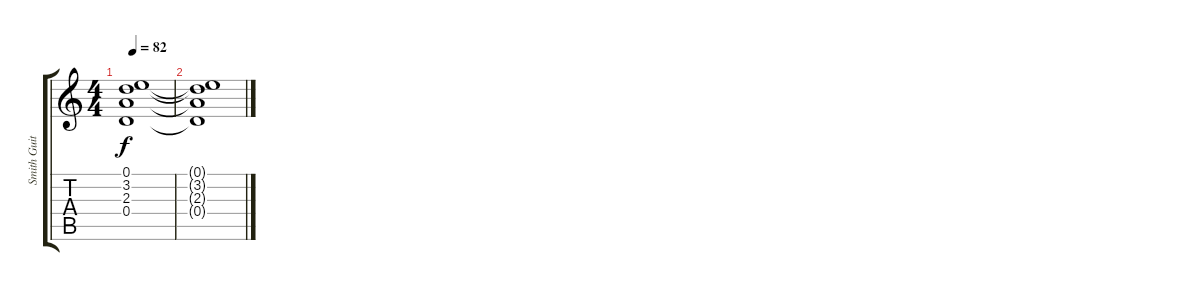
\track ("Smith Guitar" "Smith Guit") {instrument electricguitarclean}
\staff {score tabs}
\tuning (E4 B3 G3 D3 A2 E2) {hide}
\ts (4 4)
\tempo 82
\clef g2
\ks c
(0.1 3.2 2.3 0.4).1{dy f} |
(0.1{t} 3.2{t} 2.3{t} 0.4{t}).1
